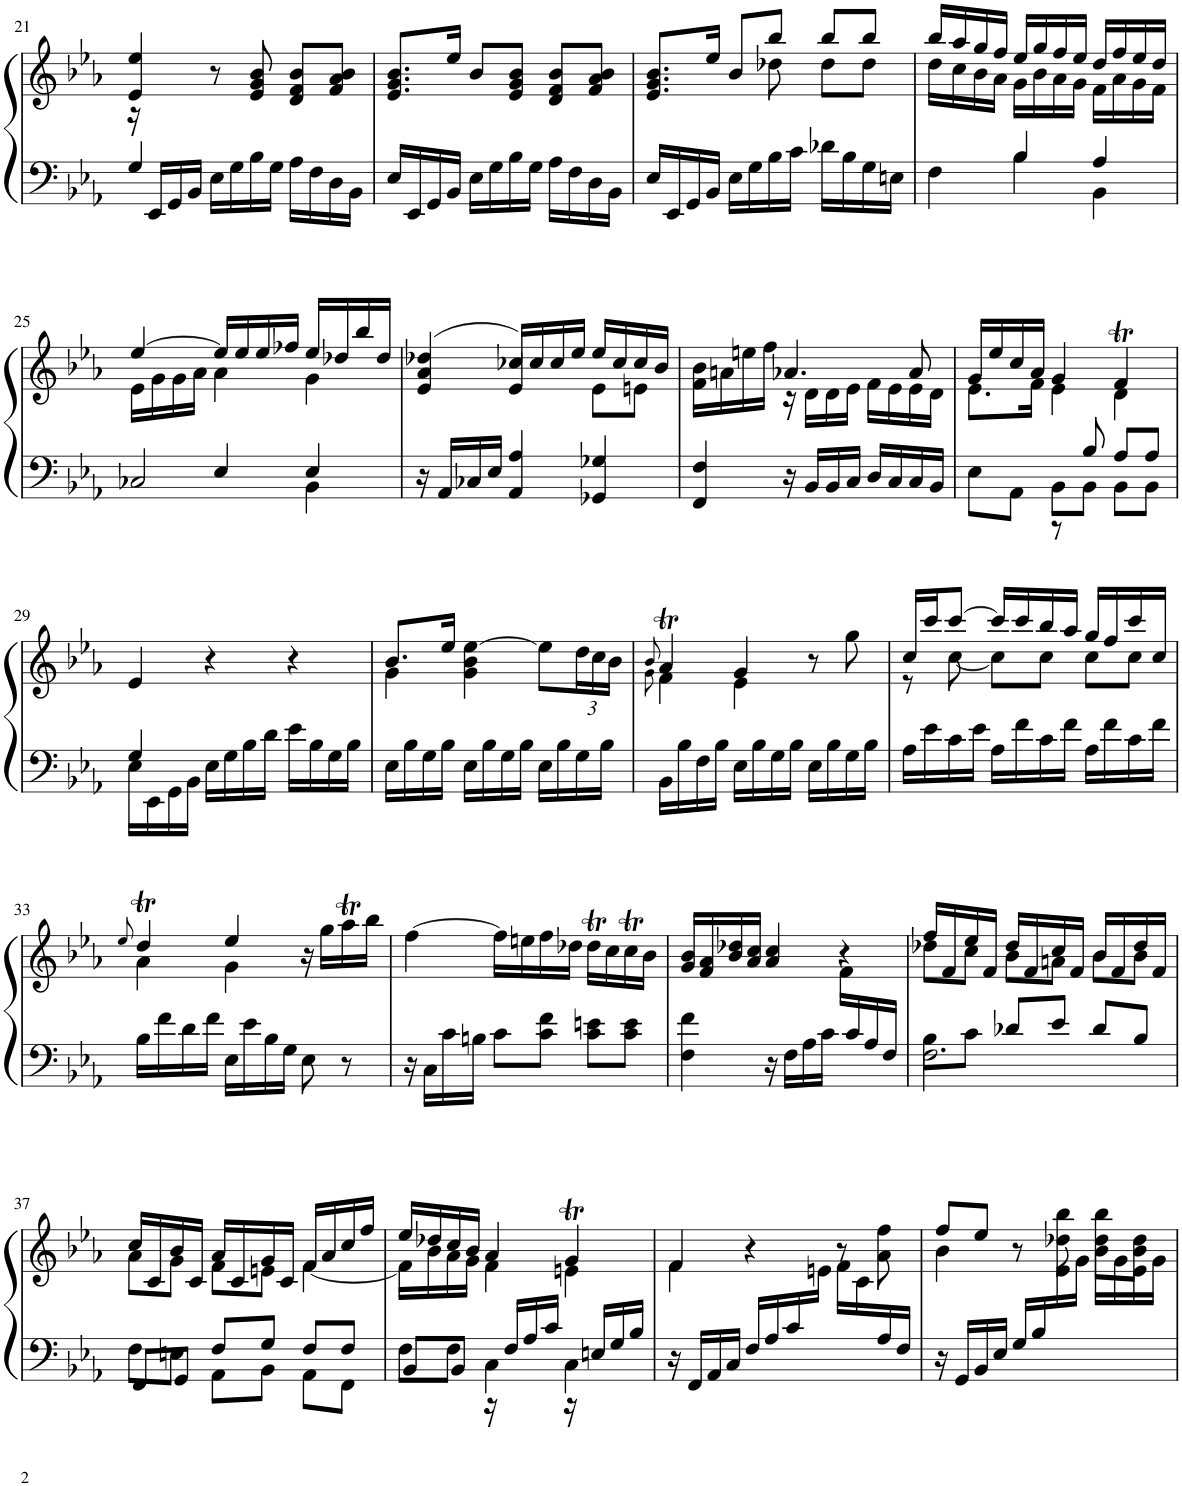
**kern	**kern
*part1	*part1
*staff2	*staff1
*I"Piano	*
*I'Pno.	*
!!LO:PB:g=z
*clefF4	*clefG2
*k[b-e-a-]	*k[b-e-a-]
*M3/4	*M3/4
=21	=21
*^	*
16r	4G/	4e-/ 4ee-/
16EE-/LL	.	.
16GG/	.	.
16BB-/JJ	.	.
16E-\LL	2ryy	8r
16G\	.	.
16B-\	.	8e-/ 8g/ 8b-/
16G\JJ	.	.
16A-\LL	.	8d/ 8f/ 8b-/L
16F\	.	.
16D\	.	8f/ 8a-/ 8b-/J
16BB-\JJ	.	.
*v	*v	*
=22	=22
16E-/LL	8.e-/ 8.g/ 8.b-/L
16EE-/	.
16GG/	.
16BB-/JJ	16ee-/Jk
16E-\LL	8b-/L
16G\	.
16B-\	8e-/ 8g/ 8b-/J
16G\JJ	.
16A-\LL	8d/ 8f/ 8b-/L
16F\	.
16D\	8f/ 8a-/ 8b-/J
16BB-\JJ	.
=23	=23
*	*^
16E-/LL	8.e-/ 8.g/ 8.b-/L	4.ryy
16EE-/	.	.
16GG/	.	.
16BB-/JJ	16ee-/Jk	.
16E-\LL	8b-/L	.
16G\	.	.
16B-\	8bb-/J	8dd-X\
16c\JJ	.	.
16d-X\LL	8bb-/L	8dd-\L
16B-\	.	.
16G\	8bb-/J	8dd-\J
16En\JJ	.	.
=24	=24	=24
*^	*	*
4F\	4ryy	16bb-/LL	16dd\LL
.	.	16aa-/	16cc\
.	.	16gg/	16b-\
.	.	16ff/JJ	16a-\JJ
4B-/	4B-\	16ee-/LL	16g\LL
.	.	16gg/	16b-\
.	.	16ff/	16a-\
.	.	16ee-/JJ	16g\JJ
4A-/	4BB-\	16dd/LL	16f\LL
.	.	16ff/	16a-\
.	.	16ee-/	16g\
.	.	16dd/JJ	16f\JJ
!!LO:LB:g=z	!!
=25	=25	=25	=25
2C-X/	4ryy	[4ee-/	16e-\LL
.	.	.	16g\
.	.	.	16g\
.	.	.	16a-\JJ
.	4E-/	16ee-/LL]	4a-\
.	.	16ee-/	.
.	.	16ee-/	.
.	.	16ff-X/JJ	.
4E-/	4BB-\	16ee-/LL	4g\
.	.	16dd-X/	.
.	.	16bb-/	.
.	.	16dd-/JJ	.
=26	=26	=26	=26
16r	4ryy	(4e-/ 4a-/ 4dd-X/	4ryy
16AA-/LL	.	.	.
16C-X/	.	.	.
16E-/JJ	.	.	.
4A-/	4AA-/	16cc-X/LL)	4e-/
.	.	16cc-/	.
.	.	16cc-/	.
.	.	16ee-/JJ	.
4G-X/	4GG-X/	16ee-/LL	8e-\L
.	.	16cc-/	.
.	.	16cc-/	8en\J
.	.	16b-/JJ	.
*v	*v	*	*
=27	=27	=27
4FF/ 4F/	16f\ 16b-\LL	4ryy
.	16an\	.
.	16een\	.
.	16ff\JJ	.
16r	4.a-X/	16r
16BB-/LL	.	16d\LL
16BB-/	.	16d\
16C/JJ	.	16e-\JJ
16D/LL	.	16f\LL
16C/	.	16e-\
16C/	8a-/	16e-\
16BB-/JJ	.	16d\JJ
=28	=28	=28
*^	*	*
8E-\L	4ryy	16g/LL	8.e-\L
.	.	16ee-/	.
8AA-\J	.	16cc/	.
.	.	16a-/JJ	16f\Jk
8BB-\L	8r	4g/	4e-\
8BB-\J	8B-/	.	.
8BB-\L	8A-/L	4fT/	4d\
8BB-\J	8A-/J	.	.
*	*	*v	*v
!!LO:LB:g=z
=29	=29	=29
16E-\LL	4G/	4e-/
16EE-\	.	.
16GG\	.	.
16BB-\JJ	.	.
16E-\LL	2ryy	4r
16G\	.	.
16B-\	.	.
16d\JJ	.	.
16e-\LL	.	4r
16B-\	.	.
16G\	.	.
16B-\JJ	.	.
*v	*v	*
=30	=30
*	*^
16E-\LL	8.b-/L	4g\
16B-\	.	.
16G\	.	.
16B-\JJ	16ee-/Jk	.
16E-\LL	4g\ 4b-\ [4ee-\	2ryy
16B-\	.	.
16G\	.	.
16B-\JJ	.	.
16E-\LL	8ee-\L]	.
16B-\	.	.
*	*Xbrackettup	*
16G\	24dd\L	.
.	24cc\	.
16B-\JJ	.	.
.	24b-\JJ	.
=31	=31	=31
.	8qb-/	8qg\
16BB-\LL	4a-T/	4f\
16B-\	.	.
16F\	.	.
16B-\JJ	.	.
16E-\LL	4g/	4e-\
16B-\	.	.
16G\	.	.
16B-\JJ	.	.
16E-\LL	8r	4ryy
16B-\	.	.
16G\	8gg\	.
16B-\JJ	.	.
=32	=32	=32
16A-\LL	16cc/LL	8r
16e-\	16ccc/J	.
16c\	[8ccc/J	[8cc\
16e-\JJ	.	.
16A-\LL	16ccc/LL]	8cc\L]
16f\	16ccc/	.
16c\	16bb-/	8cc\J
16f\JJ	16aa-/JJ	.
16A-\LL	16gg/LL	8cc\L
16f\	16ff/	.
16c\	16ccc/	8cc\J
16f\JJ	16cc/JJ	.
!!LO:LB:g=z	!!
=33	=33	=33
.	8qee-/	.
16B-\LL	4ddt/	4a-\
16f\	.	.
16d\	.	.
16f\JJ	.	.
16E-\LL	4ee-/	4g\
16e-\	.	.
16B-\	.	.
16G\JJ	.	.
8E-\	16r	4ryy
.	16gg\LL	.
8r	16aa-T\	.
.	16bb-\JJ	.
*	*v	*v
=34	=34
16r	[4ff\
16C\LL	.
16c\	.
16Bn\JJ	.
8c\L	16ff\LL]
.	16een\
8c\ 8f\J	16ff\
.	16dd-X\JJ
8c\ 8en\L	16dd-T\LL
.	16cc\
8c\ 8e\J	16ccT\
.	16b-\JJ
=35	=35
*	*^
4F\ 4f\	16g/ 16b-/LL	2ryy
.	16f/ 16a-/	.
.	16b-/ 16dd-X/	.
.	16a-/ 16cc/JJ	.
16r	4a-/ 4cc/	.
16F\LL	.	.
16A-\	.	.
16c\JJ	.	.
16ryy	4r	16f\LL
16c/	.	8.ryy
16A-/	.	.
16F/JJ	.	.
=36	=36	=36
*^	*	*
2.F\	8B-\L	16ff/LL	8dd-X\L
.	.	16f/	.
.	8c\J	16ee-/	8cc\J
.	.	16f/JJ	.
.	8d-X/L	16dd-/LL	8b-\L
.	.	16f/	.
.	8e-/J	16cc/	8an\J
.	.	16f/JJ	.
.	8d-/L	16b-/LL	8b-\L
.	.	16f/	.
.	8B-/J	16dd-/	8b-\J
.	.	16f/JJ	.
!!LO:LB:g=z	!!
=37	=37	=37	=37
8FF/L	8F\L	16cc/LL	8a-\L
.	.	16c/	.
8GG/J	8En\J	16b-/	8g\J
.	.	16c/JJ	.
8AA-\L	8F/L	16a-/LL	8f\L
.	.	16c/	.
8BB-\J	8G/J	16g/	8en\J
.	.	16c/JJ	.
8AA-\L	8F/L	16f/LL	[4f\
.	.	16a-/	.
8FF\J	8F/J	16cc/	.
.	.	16ff/JJ	.
=38	=38	=38	=38
8BB-/L	8F\L	16ee-/LL	16f\LL]
.	.	16dd-X/	16b-\
8BB-/J	8F\J	16cc/	16a-\
.	.	16b-/JJ	16g\JJ
4C\	16r	4a-/	4f\
.	16F/LL	.	.
.	16A-/	.	.
.	16c/JJ	.	.
4C\	16r	4gt/	4en\
.	16En/LL	.	.
.	16G/	.	.
.	16B-/JJ	.	.
*v	*v	*	*
=39	=39	=39
*	*	*^
16r	4f/	4f\	4..ryy
16FF/LL	.	.	.
16AA-/	.	.	.
16C/JJ	.	.	.
16F/LL	4r	2ryy	.
16A-/	.	.	.
16c/	.	.	.
8.ryy	.	.	16en\JJ
.	8r	.	16f\LL
.	.	.	16c\
16A-/	8a-\ 8ff\	.	8ryy
16F/JJ	.	.	.
=40	=40	=40	=40
16r	8ff/L	4b-\	4.ryy
16GG/LL	.	.	.
16BB-/	8ee-/J	.	.
16E-/JJ	.	.	.
16G/LL	8r	2ryy	.
16B-/	.	.	.
4.ryy	8dd-X\ 8bb-\	.	16e-\
.	.	.	16g\JJ
.	8dd-\ 8bb-\L	.	16b-\LL
.	.	.	16g\
.	8b-\ 8dd-\J	.	16e-\
.	.	.	16g\JJ
*	*v	*v	*v
=	=
*-	*-
